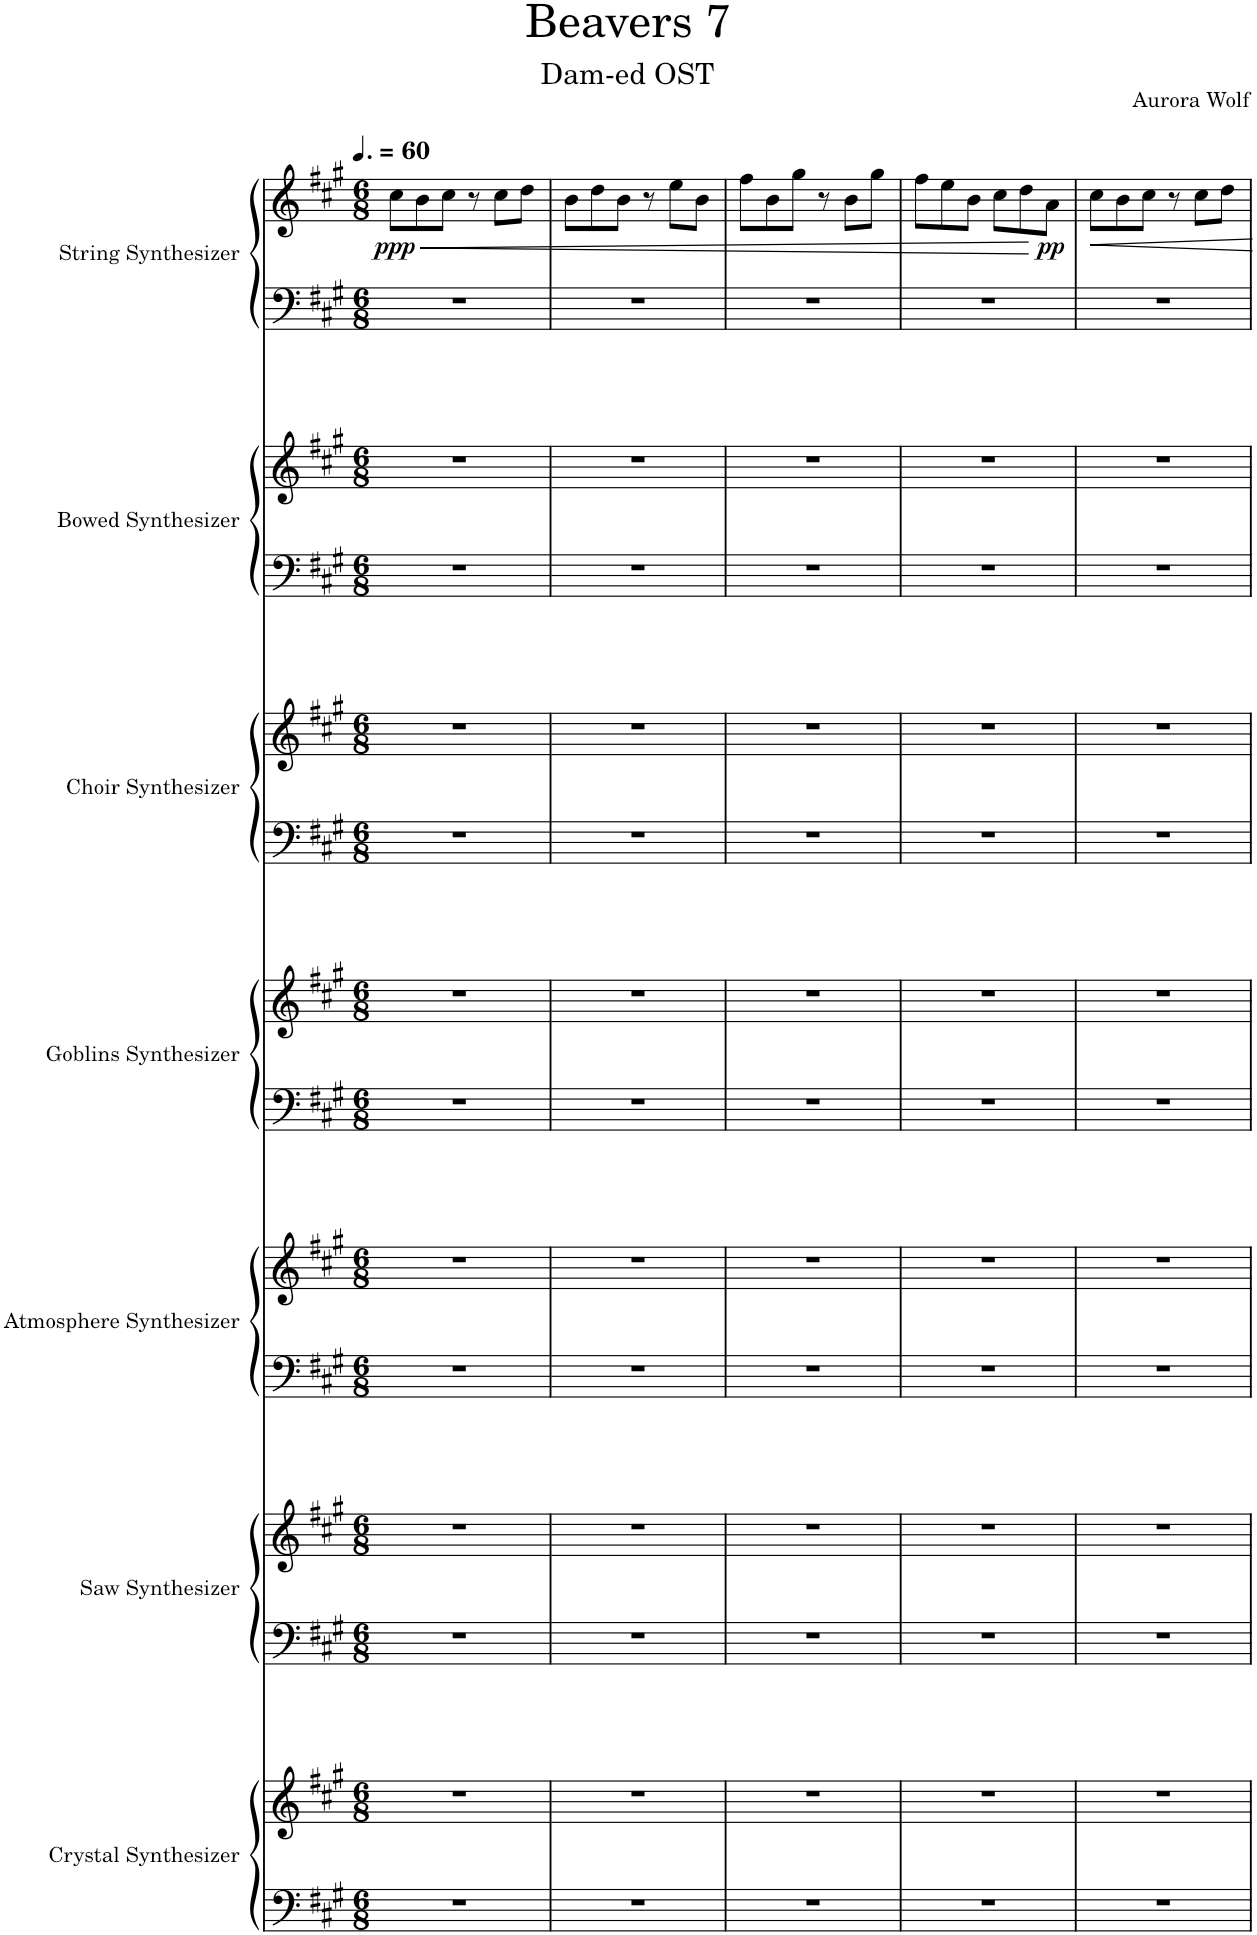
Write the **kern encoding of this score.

**kern	**kern	**kern	**kern	**kern	**kern	**kern	**kern	**kern	**kern	**kern	**kern	**kern	**kern	**dynam
*part7	*part7	*part6	*part6	*part5	*part5	*part4	*part4	*part3	*part3	*part2	*part2	*part1	*part1	*part1
*staff14	*staff13	*staff12	*staff11	*staff10	*staff9	*staff8	*staff7	*staff6	*staff5	*staff4	*staff3	*staff2	*staff1	*staff1/2
*I"Crystal Synthesizer	*	*I"Saw Synthesizer	*	*I"Atmosphere Synthesizer	*	*I"Goblins Synthesizer	*	*I"Choir Synthesizer	*	*I"Bowed Synthesizer	*	*I"String Synthesizer	*	*
*I'Synth.	*	*I'Synth.	*	*I'Synth.	*	*I'Synth.	*	*I'Synth.	*	*I'Synth.	*	*I'Synth.	*	*
*clefF4	*clefG2	*clefF4	*clefG2	*clefF4	*clefG2	*clefF4	*clefG2	*clefF4	*clefG2	*clefF4	*clefG2	*clefF4	*clefG2	*
*k[f#c#g#]	*k[f#c#g#]	*k[f#c#g#]	*k[f#c#g#]	*k[f#c#g#]	*k[f#c#g#]	*k[f#c#g#]	*k[f#c#g#]	*k[f#c#g#]	*k[f#c#g#]	*k[f#c#g#]	*k[f#c#g#]	*k[f#c#g#]	*k[f#c#g#]	*
*M6/8	*M6/8	*M6/8	*M6/8	*M6/8	*M6/8	*M6/8	*M6/8	*M6/8	*M6/8	*M6/8	*M6/8	*M6/8	*M6/8	*
*MM90	*MM90	*MM90	*MM90	*MM90	*MM90	*MM90	*MM90	*MM90	*MM90	*MM90	*MM90	*MM90	*MM90	*
=1	=1	=1	=1	=1	=1	=1	=1	=1	=1	=1	=1	=1	=1	=1
!	!	!	!	!	!	!	!	!	!	!	!	!	!	!LO:HP:b
!	!	!	!	!	!	!	!	!	!	!	!	!	!	!LO:DY:n=1:b
2.r	2.r	2.r	2.r	2.r	2.r	2.r	2.r	2.r	2.r	2.r	2.r	2.r	8cc#\L	< ppp
.	.	.	.	.	.	.	.	.	.	.	.	.	8b\	.
.	.	.	.	.	.	.	.	.	.	.	.	.	8cc#\J	.
.	.	.	.	.	.	.	.	.	.	.	.	.	8r	.
.	.	.	.	.	.	.	.	.	.	.	.	.	8cc#\L	.
.	.	.	.	.	.	.	.	.	.	.	.	.	8dd\J	.
=2	=2	=2	=2	=2	=2	=2	=2	=2	=2	=2	=2	=2	=2	=2
2.r	2.r	2.r	2.r	2.r	2.r	2.r	2.r	2.r	2.r	2.r	2.r	2.r	8b\L	.
.	.	.	.	.	.	.	.	.	.	.	.	.	8dd\	.
.	.	.	.	.	.	.	.	.	.	.	.	.	8b\J	.
.	.	.	.	.	.	.	.	.	.	.	.	.	8r	.
.	.	.	.	.	.	.	.	.	.	.	.	.	8ee\L	.
.	.	.	.	.	.	.	.	.	.	.	.	.	8b\J	.
=3	=3	=3	=3	=3	=3	=3	=3	=3	=3	=3	=3	=3	=3	=3
2.r	2.r	2.r	2.r	2.r	2.r	2.r	2.r	2.r	2.r	2.r	2.r	2.r	8ff#\L	.
.	.	.	.	.	.	.	.	.	.	.	.	.	8b\	.
.	.	.	.	.	.	.	.	.	.	.	.	.	8gg#\J	.
.	.	.	.	.	.	.	.	.	.	.	.	.	8r	.
.	.	.	.	.	.	.	.	.	.	.	.	.	8b\L	.
.	.	.	.	.	.	.	.	.	.	.	.	.	8gg#\J	.
=4	=4	=4	=4	=4	=4	=4	=4	=4	=4	=4	=4	=4	=4	=4
2.r	2.r	2.r	2.r	2.r	2.r	2.r	2.r	2.r	2.r	2.r	2.r	2.r	8ff#\L	.
.	.	.	.	.	.	.	.	.	.	.	.	.	8ee\	.
.	.	.	.	.	.	.	.	.	.	.	.	.	8b\J	.
.	.	.	.	.	.	.	.	.	.	.	.	.	8cc#\L	.
.	.	.	.	.	.	.	.	.	.	.	.	.	8dd\	.
!	!	!	!	!	!	!	!	!	!	!	!	!	!	!LO:DY:n=1:b
.	.	.	.	.	.	.	.	.	.	.	.	.	8a\J	[ pp
=5	=5	=5	=5	=5	=5	=5	=5	=5	=5	=5	=5	=5	=5	=5
2.r	2.r	2.r	2.r	2.r	2.r	2.r	2.r	2.r	2.r	2.r	2.r	2.r	8cc#\L	.
.	.	.	.	.	.	.	.	.	.	.	.	.	8b\	.
.	.	.	.	.	.	.	.	.	.	.	.	.	8cc#\J	.
.	.	.	.	.	.	.	.	.	.	.	.	.	8r	.
.	.	.	.	.	.	.	.	.	.	.	.	.	8cc#\L	.
.	.	.	.	.	.	.	.	.	.	.	.	.	8dd\J	.
=	=	=	=	=	=	=	=	=	=	=	=	=	=	=
*-	*-	*-	*-	*-	*-	*-	*-	*-	*-	*-	*-	*-	*-	*-
